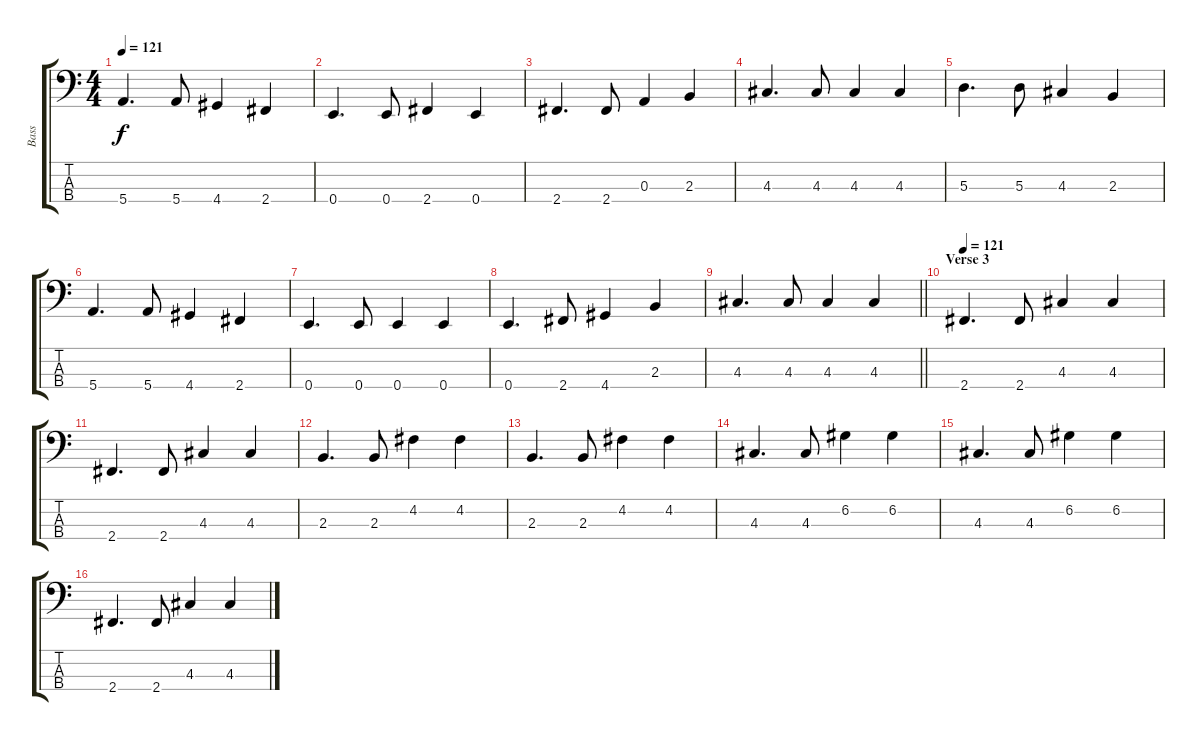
\track ("Bass" "Bass") {instrument electricbassfinger}
\staff {score tabs}
\tuning (G2 D2 A1 E1) {hide}
\ts (4 4)
\tempo 121
\clef f4
\ks c
5.4.4{d dy f} 5.4.8 4.4.4 2.4.4 |
0.4.4{d} 0.4.8 2.4.4 0.4.4 |
2.4.4{d} 2.4.8 0.3.4 2.3.4 |
4.3.4{d} 4.3.8 4.3.4 4.3.4 |
5.3.4{d} 5.3.8 4.3.4 2.3.4 |
5.4.4{d} 5.4.8 4.4.4 2.4.4 |
0.4.4{d} 0.4.8 0.4.4 0.4.4 |
0.4.4{d} 2.4.8 4.4.4 2.3.4 |
\barLineRight lightlight
4.3.4{d} 4.3.8 4.3.4 4.3.4 |
\section ("" "Verse 3")
\tempo 121
2.4.4{d} 2.4.8 4.3.4 4.3.4 |
2.4.4{d} 2.4.8 4.3.4 4.3.4 |
2.3.4{d} 2.3.8 4.2.4 4.2.4 |
2.3.4{d} 2.3.8 4.2.4 4.2.4 |
4.3.4{d} 4.3.8 6.2.4 6.2.4 |
4.3.4{d} 4.3.8 6.2.4 6.2.4 |
2.4.4{d} 2.4.8 4.3.4 4.3.4
